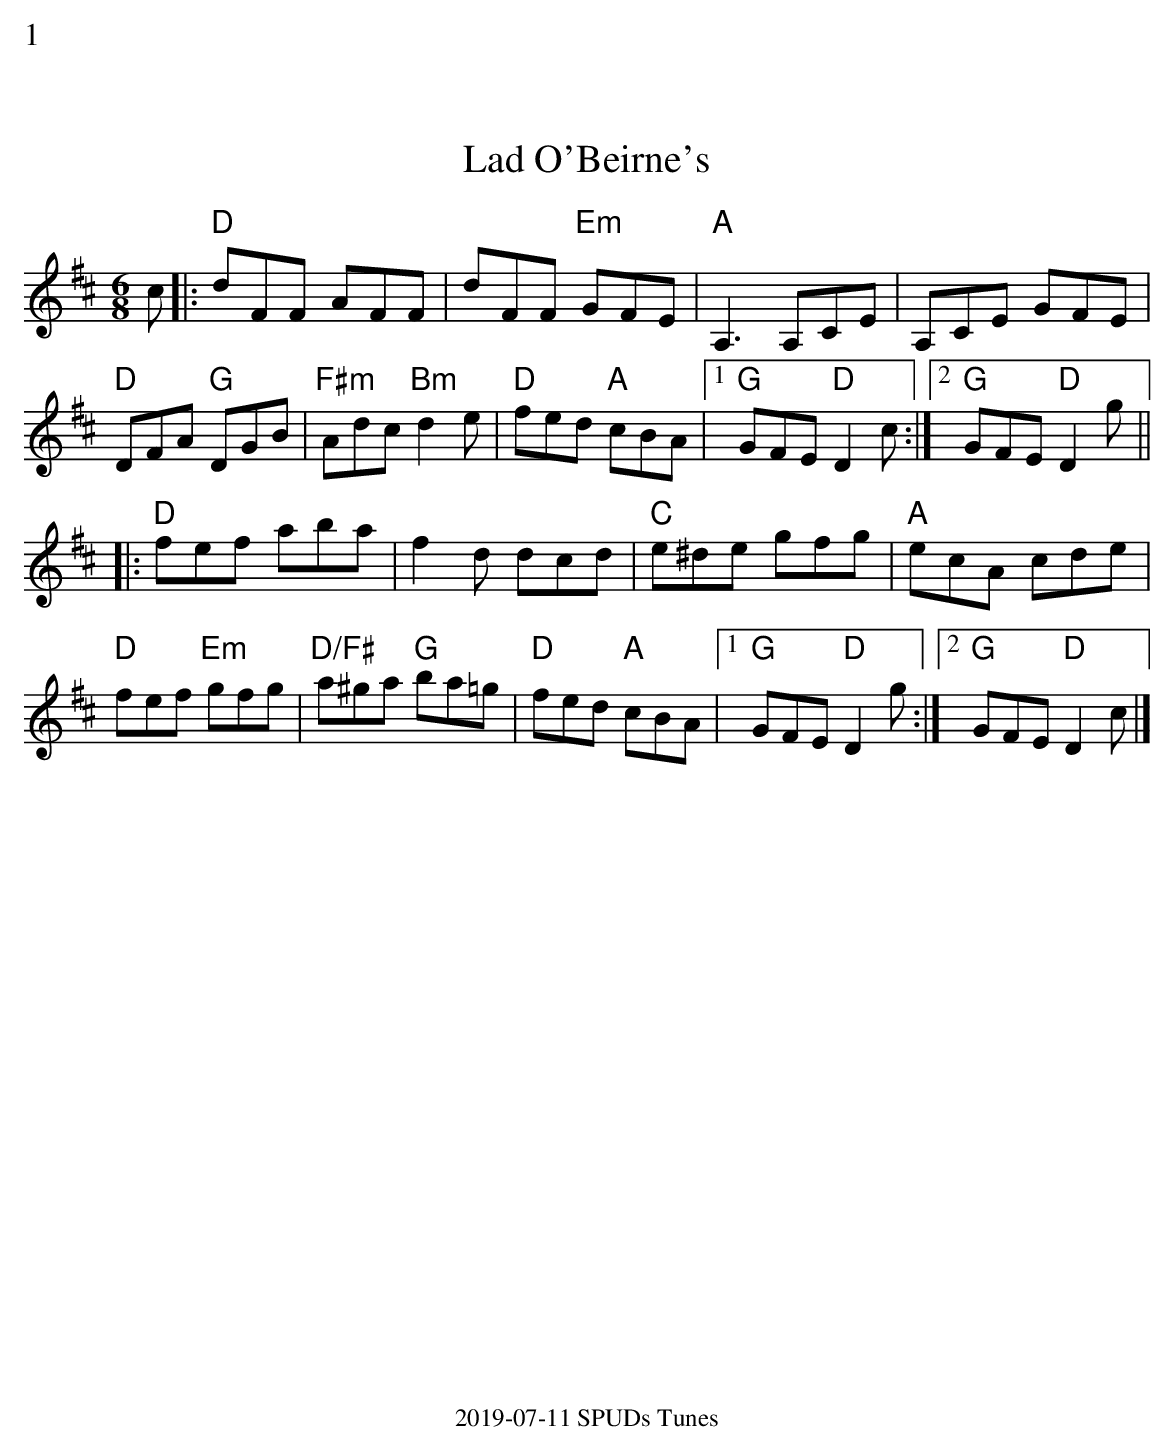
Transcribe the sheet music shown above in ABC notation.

X:1
%%text 1
T: Lad O'Beirne's
M: 6/8
L: 1/8
K: D
c|: "D"dFF    AFF |      dFF "Em"GFE | "A"A,3   A,CE |    A,CE    GFE   |
"D"DFA "G"DGB | "F#m"Adc "Bm"d2e | "D"fed "A"cBA |1 "G"GFE "D"D2 c :|2 "G"GFE "D"D2g ||
|: "D"fef     aba |       f2d     dcd | "C"e^de   gfg | "A"ecA    cde   |
"D"fef "Em"gfg | "D/F#"a^ga "G"ba=g | "D"fed "A"cBA |1 "G"GFE "D"D2 g :|2 "G"GFE "D"D2 c |]
